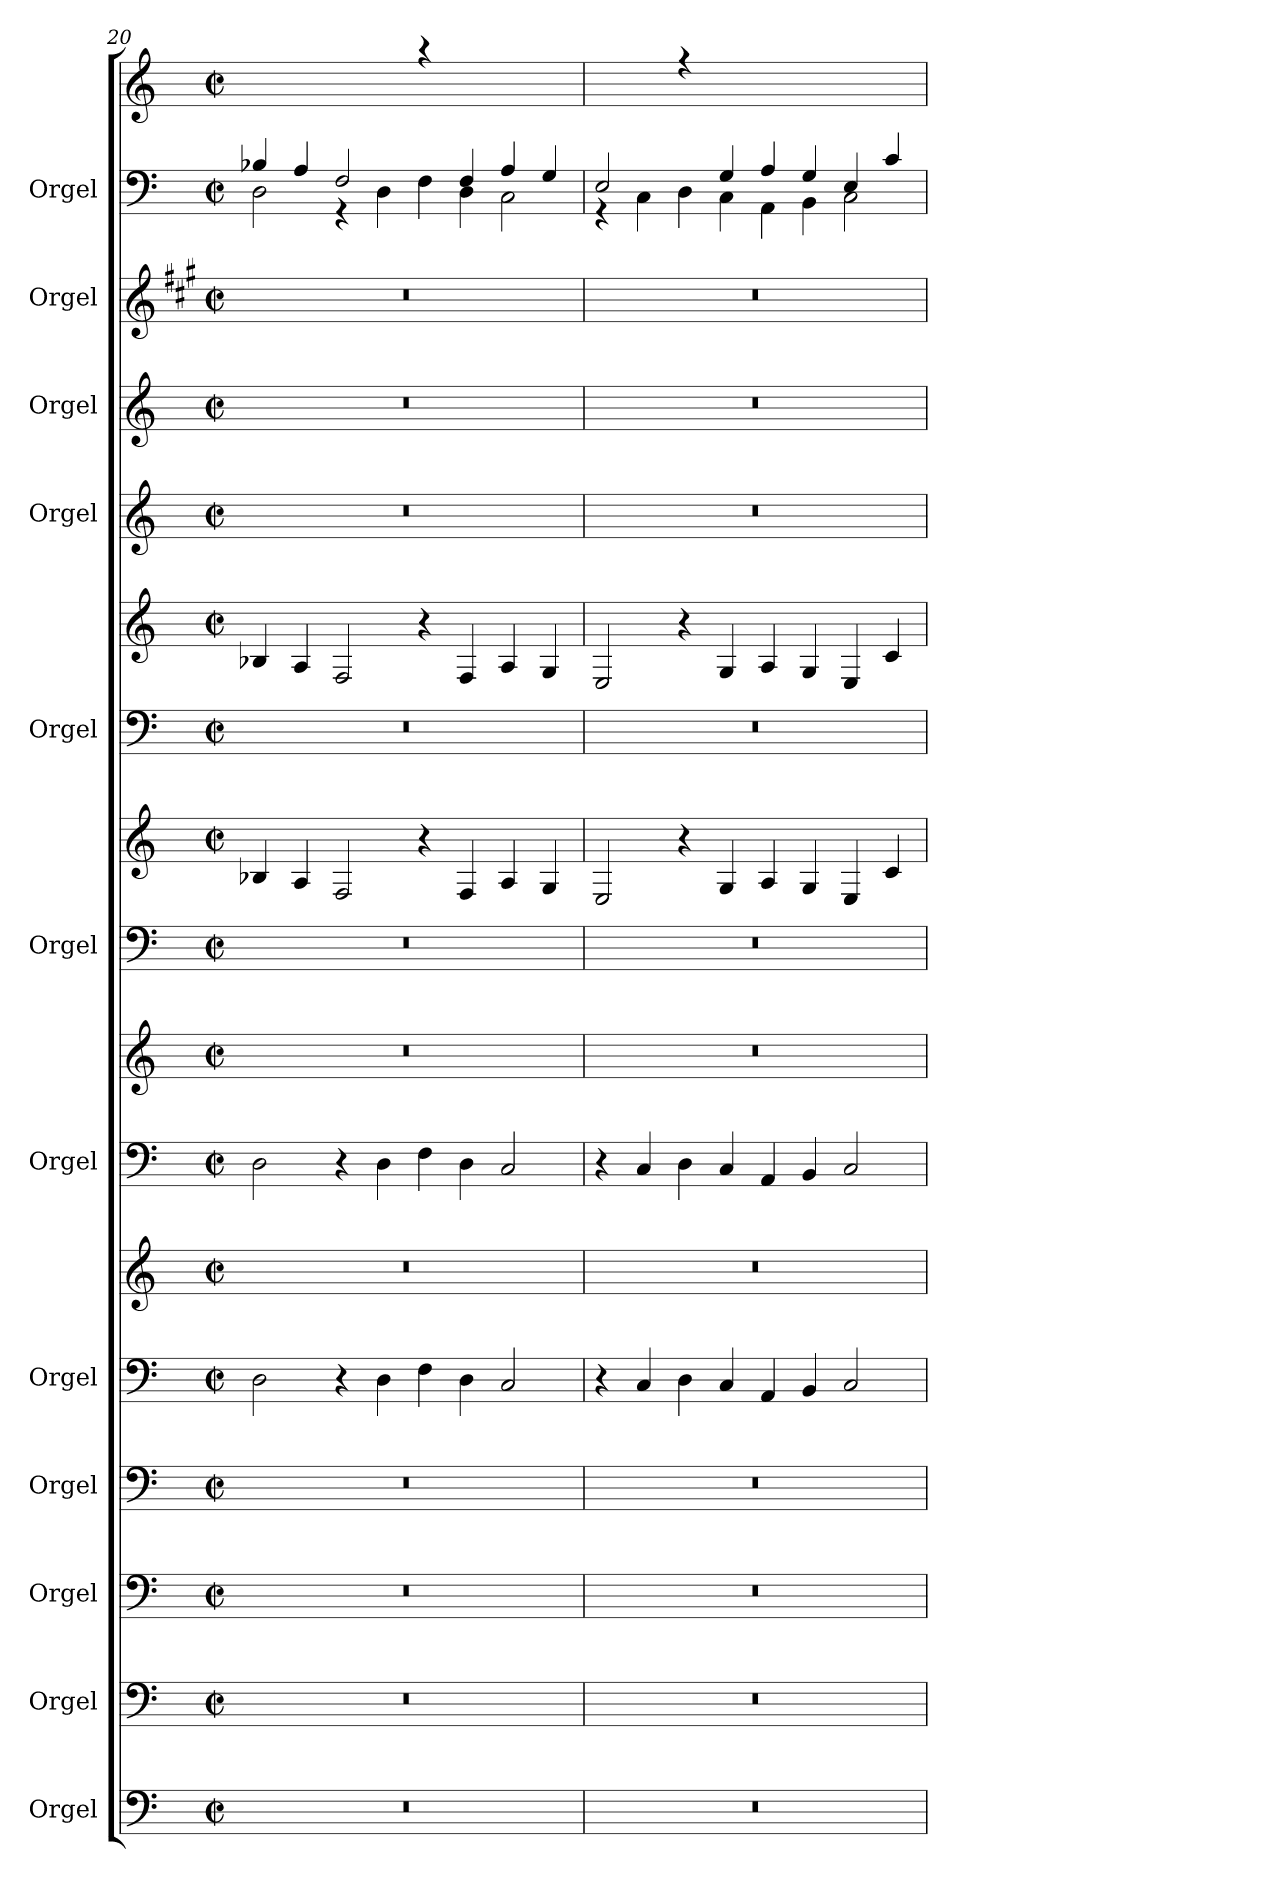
**kern	**kern	**kern	**kern	**kern	**kern	**kern	**kern	**kern	**kern	**kern	**kern	**kern	**kern	**kern	**kern	**kern
*part12	*part11	*part10	*part9	*part8	*part8	*part7	*part7	*part6	*part6	*part5	*part5	*part4	*part3	*part2	*part1	*part1
*staff17	*staff16	*staff15	*staff14	*staff13	*staff12	*staff11	*staff10	*staff9	*staff8	*staff7	*staff6	*staff5	*staff4	*staff3	*staff2	*staff1
*I"Orgel	*I"Orgel	*I"Orgel	*I"Orgel	*I"Orgel	*	*I"Orgel	*	*I"Orgel	*	*I"Orgel	*	*I"Orgel	*I"Orgel	*I"Orgel	*I"Orgel	*
*I'Org.	*I'Org.	*I'Org.	*I'Org.	*I'Org.	*	*I'Org.	*	*I'Org.	*	*I'Org.	*	*I'Org.	*I'Org.	*I'Org.	*	*
*clefF4	*clefF4	*clefF4	*clefF4	*clefF4	*clefG2	*clefF4	*clefG2	*clefF4	*clefG2	*clefF4	*clefG2	*clefG2	*clefG2	*clefG2	*clefF4	*clefG2
*	*	*	*	*	*	*	*	*	*	*	*	*	*	*ITrd5c9	*	*
*k[]	*k[]	*k[]	*k[]	*k[]	*k[]	*k[]	*k[]	*k[]	*k[]	*k[]	*k[]	*k[]	*k[]	*k[]	*k[]	*k[]
*M4/2	*M4/2	*M4/2	*M4/2	*M4/2	*M4/2	*M4/2	*M4/2	*M4/2	*M4/2	*M4/2	*M4/2	*M4/2	*M4/2	*M4/2	*M4/2	*M4/2
*met(c|)	*met(c|)	*met(c|)	*met(c|)	*met(c|)	*met(c|)	*met(c|)	*met(c|)	*met(c|)	*met(c|)	*met(c|)	*met(c|)	*met(c|)	*met(c|)	*met(c|)	*met(c|)	*met(c|)
=20	=20	=20	=20	=20	=20	=20	=20	=20	=20	=20	=20	=20	=20	=20	=20	=20
*	*	*	*	*	*	*	*	*	*	*	*	*	*	*	*^	*
0r	0r	0r	0r	2D\	0r	2D\	0r	0r	4B-X/	0r	4B-X/	0r	0r	0r	4B-X/	2D\	1ryy
.	.	.	.	.	.	.	.	.	4A/	.	4A/	.	.	.	4A/	.	.
.	.	.	.	4r	.	4r	.	.	2F/	.	2F/	.	.	.	2F/	4rGG	.
.	.	.	.	4D\	.	4D\	.	.	.	.	.	.	.	.	.	4D\	.
.	.	.	.	4F\	.	4F\	.	.	4r	.	4r	.	.	.	4ryy	4F\	4raa
.	.	.	.	4D\	.	4D\	.	.	4F/	.	4F/	.	.	.	4F/	4D\	2.ryy
.	.	.	.	2C/	.	2C/	.	.	4A/	.	4A/	.	.	.	4A/	2C\	.
.	.	.	.	.	.	.	.	.	4G/	.	4G/	.	.	.	4G/	.	.
=21	=21	=21	=21	=21	=21	=21	=21	=21	=21	=21	=21	=21	=21	=21	=21	=21	=21
0r	0r	0r	0r	4r	0r	4r	0r	0r	2E/	0r	2E/	0r	0r	0r	2E/	4rGG	2ryy
.	.	.	.	4C/	.	4C/	.	.	.	.	.	.	.	.	.	4C\	.
.	.	.	.	4D\	.	4D\	.	.	4r	.	4r	.	.	.	4ryy	4D\	4rff
.	.	.	.	4C/	.	4C/	.	.	4G/	.	4G/	.	.	.	4G/	4C\	1ryy
.	.	.	.	4AA/	.	4AA/	.	.	4A/	.	4A/	.	.	.	4A/	4AA\	.
.	.	.	.	4BB/	.	4BB/	.	.	4G/	.	4G/	.	.	.	4G/	4BB\	.
.	.	.	.	2C/	.	2C/	.	.	4E/	.	4E/	.	.	.	4E/	2C\	.
.	.	.	.	.	.	.	.	.	4c/	.	4c/	.	.	.	4c/	.	4ryy
*	*	*	*	*	*	*	*	*	*	*	*	*	*	*	*v	*v	*
=	=	=	=	=	=	=	=	=	=	=	=	=	=	=	=	=
*-	*-	*-	*-	*-	*-	*-	*-	*-	*-	*-	*-	*-	*-	*-	*-	*-
